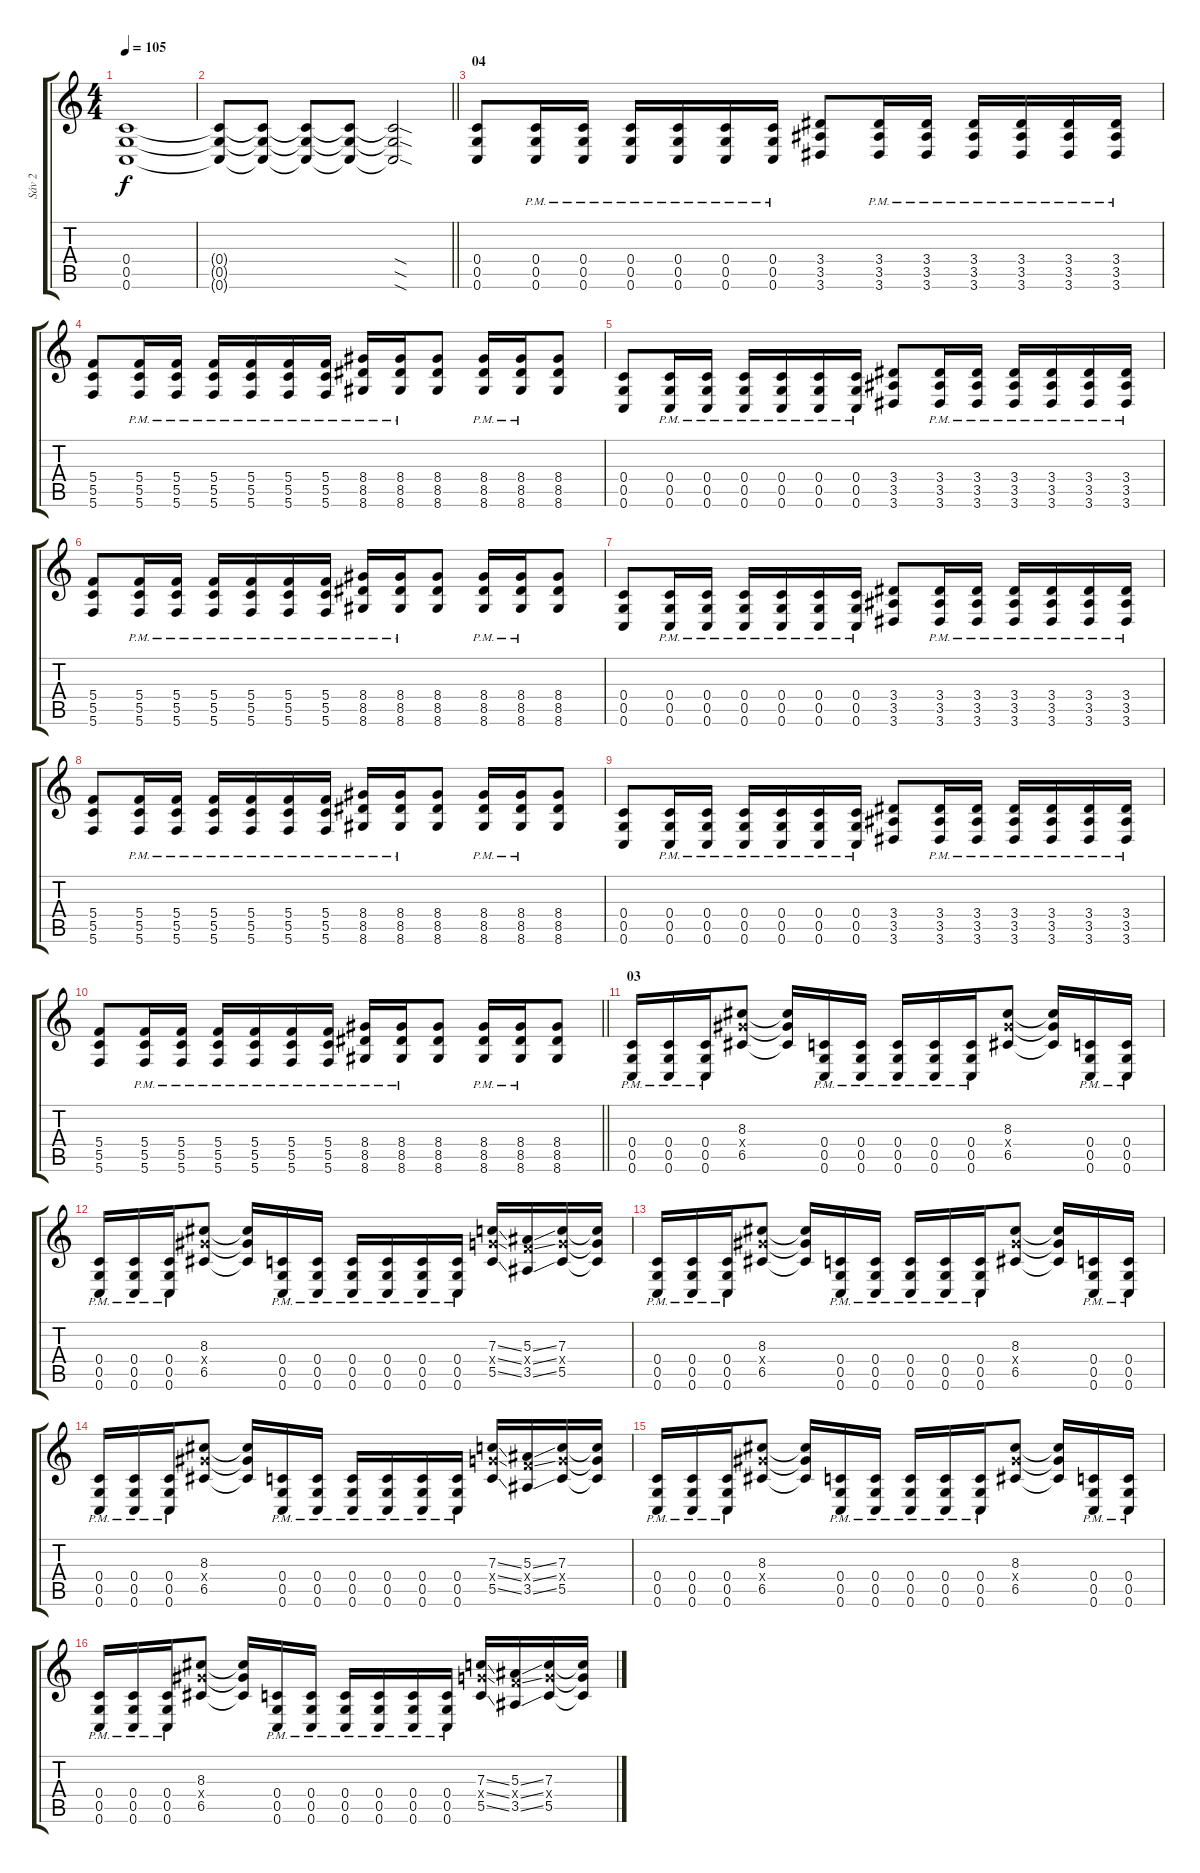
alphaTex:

\track ("Sáv 2" "Sáv 2") {instrument distortionguitar}
\staff {score tabs}
\tuning (D4 A3 F3 C3 G2 C2) {hide}
\ts (4 4)
\tempo 105
\clef g2
\ks c
(0.4{t} 0.5{t} 0.6{t}).1{dy f} |
\barLineRight lightlight
(0.4{t} 0.5{t} 0.6{t}).8 (0.4{t} 0.5{t} 0.6{t}).8 (0.4{t} 0.5{t} 0.6{t}).8 (0.4{t} 0.5{t} 0.6{t}).8 (0.4{sod t} 0.5{sod t} 0.6{sod t}).2 |
\section ("" "04")
(0.4 0.5 0.6).8 (0.4{pm} 0.5{pm} 0.6{pm}).16 (0.4{pm} 0.5{pm} 0.6{pm}).16 (0.4{pm} 0.5{pm} 0.6{pm}).16 (0.4{pm} 0.5{pm} 0.6{pm}).16 (0.4{pm} 0.5{pm} 0.6{pm}).16 (0.4{pm} 0.5{pm} 0.6{pm}).16 (3.4 3.5 3.6).8 (3.4{pm} 3.5{pm} 3.6{pm}).16 (3.4{pm} 3.5{pm} 3.6{pm}).16 (3.4{pm} 3.5{pm} 3.6{pm}).16 (3.4{pm} 3.5{pm} 3.6{pm}).16 (3.4{pm} 3.5{pm} 3.6{pm}).16 (3.4{pm} 3.5{pm} 3.6{pm}).16 |
(5.4 5.5 5.6).8 (5.4{pm} 5.5{pm} 5.6{pm}).16 (5.4{pm} 5.5{pm} 5.6{pm}).16 (5.4{pm} 5.5{pm} 5.6{pm}).16 (5.4{pm} 5.5{pm} 5.6{pm}).16 (5.4{pm} 5.5{pm} 5.6{pm}).16 (5.4{pm} 5.5{pm} 5.6{pm}).16 (8.4{pm} 8.5{pm} 8.6{pm}).16 (8.4{pm} 8.5{pm} 8.6{pm}).16 (8.4 8.5 8.6).8 (8.4{pm} 8.5{pm} 8.6{pm}).16 (8.4{pm} 8.5{pm} 8.6{pm}).16 (8.4 8.5 8.6).8 |
(0.4 0.5 0.6).8 (0.4{pm} 0.5{pm} 0.6{pm}).16 (0.4{pm} 0.5{pm} 0.6{pm}).16 (0.4{pm} 0.5{pm} 0.6{pm}).16 (0.4{pm} 0.5{pm} 0.6{pm}).16 (0.4{pm} 0.5{pm} 0.6{pm}).16 (0.4{pm} 0.5{pm} 0.6{pm}).16 (3.4 3.5 3.6).8 (3.4{pm} 3.5{pm} 3.6{pm}).16 (3.4{pm} 3.5{pm} 3.6{pm}).16 (3.4{pm} 3.5{pm} 3.6{pm}).16 (3.4{pm} 3.5{pm} 3.6{pm}).16 (3.4{pm} 3.5{pm} 3.6{pm}).16 (3.4{pm} 3.5{pm} 3.6{pm}).16 |
(5.4 5.5 5.6).8 (5.4{pm} 5.5{pm} 5.6{pm}).16 (5.4{pm} 5.5{pm} 5.6{pm}).16 (5.4{pm} 5.5{pm} 5.6{pm}).16 (5.4{pm} 5.5{pm} 5.6{pm}).16 (5.4{pm} 5.5{pm} 5.6{pm}).16 (5.4{pm} 5.5{pm} 5.6{pm}).16 (8.4{pm} 8.5{pm} 8.6{pm}).16 (8.4{pm} 8.5{pm} 8.6{pm}).16 (8.4 8.5 8.6).8 (8.4{pm} 8.5{pm} 8.6{pm}).16 (8.4{pm} 8.5{pm} 8.6{pm}).16 (8.4 8.5 8.6).8 |
(0.4 0.5 0.6).8 (0.4{pm} 0.5{pm} 0.6{pm}).16 (0.4{pm} 0.5{pm} 0.6{pm}).16 (0.4{pm} 0.5{pm} 0.6{pm}).16 (0.4{pm} 0.5{pm} 0.6{pm}).16 (0.4{pm} 0.5{pm} 0.6{pm}).16 (0.4{pm} 0.5{pm} 0.6{pm}).16 (3.4 3.5 3.6).8 (3.4{pm} 3.5{pm} 3.6{pm}).16 (3.4{pm} 3.5{pm} 3.6{pm}).16 (3.4{pm} 3.5{pm} 3.6{pm}).16 (3.4{pm} 3.5{pm} 3.6{pm}).16 (3.4{pm} 3.5{pm} 3.6{pm}).16 (3.4{pm} 3.5{pm} 3.6{pm}).16 |
(5.4 5.5 5.6).8 (5.4{pm} 5.5{pm} 5.6{pm}).16 (5.4{pm} 5.5{pm} 5.6{pm}).16 (5.4{pm} 5.5{pm} 5.6{pm}).16 (5.4{pm} 5.5{pm} 5.6{pm}).16 (5.4{pm} 5.5{pm} 5.6{pm}).16 (5.4{pm} 5.5{pm} 5.6{pm}).16 (8.4{pm} 8.5{pm} 8.6{pm}).16 (8.4{pm} 8.5{pm} 8.6{pm}).16 (8.4 8.5 8.6).8 (8.4{pm} 8.5{pm} 8.6{pm}).16 (8.4{pm} 8.5{pm} 8.6{pm}).16 (8.4 8.5 8.6).8 |
(0.4 0.5 0.6).8 (0.4{pm} 0.5{pm} 0.6{pm}).16 (0.4{pm} 0.5{pm} 0.6{pm}).16 (0.4{pm} 0.5{pm} 0.6{pm}).16 (0.4{pm} 0.5{pm} 0.6{pm}).16 (0.4{pm} 0.5{pm} 0.6{pm}).16 (0.4{pm} 0.5{pm} 0.6{pm}).16 (3.4 3.5 3.6).8 (3.4{pm} 3.5{pm} 3.6{pm}).16 (3.4{pm} 3.5{pm} 3.6{pm}).16 (3.4{pm} 3.5{pm} 3.6{pm}).16 (3.4{pm} 3.5{pm} 3.6{pm}).16 (3.4{pm} 3.5{pm} 3.6{pm}).16 (3.4{pm} 3.5{pm} 3.6{pm}).16 |
\barLineRight lightlight
(5.4 5.5 5.6).8 (5.4{pm} 5.5{pm} 5.6{pm}).16 (5.4{pm} 5.5{pm} 5.6{pm}).16 (5.4{pm} 5.5{pm} 5.6{pm}).16 (5.4{pm} 5.5{pm} 5.6{pm}).16 (5.4{pm} 5.5{pm} 5.6{pm}).16 (5.4{pm} 5.5{pm} 5.6{pm}).16 (8.4{pm} 8.5{pm} 8.6{pm}).16 (8.4{pm} 8.5{pm} 8.6{pm}).16 (8.4 8.5 8.6).8 (8.4{pm} 8.5{pm} 8.6{pm}).16 (8.4{pm} 8.5{pm} 8.6{pm}).16 (8.4 8.5 8.6).8 |
\section ("" "03")
(0.4{pm} 0.5{pm} 0.6{pm}).16 (0.4{pm} 0.5{pm} 0.6{pm}).16 (0.4{pm} 0.5{pm} 0.6{pm}).16 (8.3 8.4{x} 6.5).8 (8.3{t} 8.4{t} 6.5{t}).16 (0.4{pm} 0.5{pm} 0.6{pm}).16 (0.4{pm} 0.5{pm} 0.6{pm}).16 (0.4{pm} 0.5{pm} 0.6{pm}).16 (0.4{pm} 0.5{pm} 0.6{pm}).16 (0.4{pm} 0.5{pm} 0.6{pm}).16 (8.3 8.4{x} 6.5).8 (8.3{t} 8.4{t} 6.5{t}).16 (0.4{pm} 0.5{pm} 0.6{pm}).16 (0.4{pm} 0.5{pm} 0.6{pm}).16 |
(0.4{pm} 0.5{pm} 0.6{pm}).16 (0.4{pm} 0.5{pm} 0.6{pm}).16 (0.4{pm} 0.5{pm} 0.6{pm}).16 (8.3 8.4{x} 6.5).8 (8.3{t} 8.4{t} 6.5{t}).16 (0.4{pm} 0.5{pm} 0.6{pm}).16 (0.4{pm} 0.5{pm} 0.6{pm}).16 (0.4{pm} 0.5{pm} 0.6{pm}).16 (0.4{pm} 0.5{pm} 0.6{pm}).16 (0.4{pm} 0.5{pm} 0.6{pm}).16 (0.4{pm} 0.5{pm} 0.6{pm}).16 (7.3{ss} 7.4{ss x} 5.5{ss}).16 (5.3{ss} 5.4{ss x} 3.5{ss}).16 (7.3 7.4{x} 5.5).16 (7.3{t} 7.4{t} 5.5{t}).16 |
(0.4{pm} 0.5{pm} 0.6{pm}).16 (0.4{pm} 0.5{pm} 0.6{pm}).16 (0.4{pm} 0.5{pm} 0.6{pm}).16 (8.3 8.4{x} 6.5).8 (8.3{t} 8.4{t} 6.5{t}).16 (0.4{pm} 0.5{pm} 0.6{pm}).16 (0.4{pm} 0.5{pm} 0.6{pm}).16 (0.4{pm} 0.5{pm} 0.6{pm}).16 (0.4{pm} 0.5{pm} 0.6{pm}).16 (0.4{pm} 0.5{pm} 0.6{pm}).16 (8.3 8.4{x} 6.5).8 (8.3{t} 8.4{t} 6.5{t}).16 (0.4{pm} 0.5{pm} 0.6{pm}).16 (0.4{pm} 0.5{pm} 0.6{pm}).16 |
(0.4{pm} 0.5{pm} 0.6{pm}).16 (0.4{pm} 0.5{pm} 0.6{pm}).16 (0.4{pm} 0.5{pm} 0.6{pm}).16 (8.3 8.4{x} 6.5).8 (8.3{t} 8.4{t} 6.5{t}).16 (0.4{pm} 0.5{pm} 0.6{pm}).16 (0.4{pm} 0.5{pm} 0.6{pm}).16 (0.4{pm} 0.5{pm} 0.6{pm}).16 (0.4{pm} 0.5{pm} 0.6{pm}).16 (0.4{pm} 0.5{pm} 0.6{pm}).16 (0.4{pm} 0.5{pm} 0.6{pm}).16 (7.3{ss} 7.4{ss x} 5.5{ss}).16 (5.3{ss} 5.4{ss x} 3.5{ss}).16 (7.3 7.4{x} 5.5).16 (7.3{t} 7.4{t} 5.5{t}).16 |
(0.4{pm} 0.5{pm} 0.6{pm}).16 (0.4{pm} 0.5{pm} 0.6{pm}).16 (0.4{pm} 0.5{pm} 0.6{pm}).16 (8.3 8.4{x} 6.5).8 (8.3{t} 8.4{t} 6.5{t}).16 (0.4{pm} 0.5{pm} 0.6{pm}).16 (0.4{pm} 0.5{pm} 0.6{pm}).16 (0.4{pm} 0.5{pm} 0.6{pm}).16 (0.4{pm} 0.5{pm} 0.6{pm}).16 (0.4{pm} 0.5{pm} 0.6{pm}).16 (8.3 8.4{x} 6.5).8 (8.3{t} 8.4{t} 6.5{t}).16 (0.4{pm} 0.5{pm} 0.6{pm}).16 (0.4{pm} 0.5{pm} 0.6{pm}).16 |
(0.4{pm} 0.5{pm} 0.6{pm}).16 (0.4{pm} 0.5{pm} 0.6{pm}).16 (0.4{pm} 0.5{pm} 0.6{pm}).16 (8.3 8.4{x} 6.5).8 (8.3{t} 8.4{t} 6.5{t}).16 (0.4{pm} 0.5{pm} 0.6{pm}).16 (0.4{pm} 0.5{pm} 0.6{pm}).16 (0.4{pm} 0.5{pm} 0.6{pm}).16 (0.4{pm} 0.5{pm} 0.6{pm}).16 (0.4{pm} 0.5{pm} 0.6{pm}).16 (0.4{pm} 0.5{pm} 0.6{pm}).16 (7.3{ss} 7.4{ss x} 5.5{ss}).16 (5.3{ss} 5.4{ss x} 3.5{ss}).16 (7.3 7.4{x} 5.5).16 (7.3{t} 7.4{t} 5.5{t}).16
